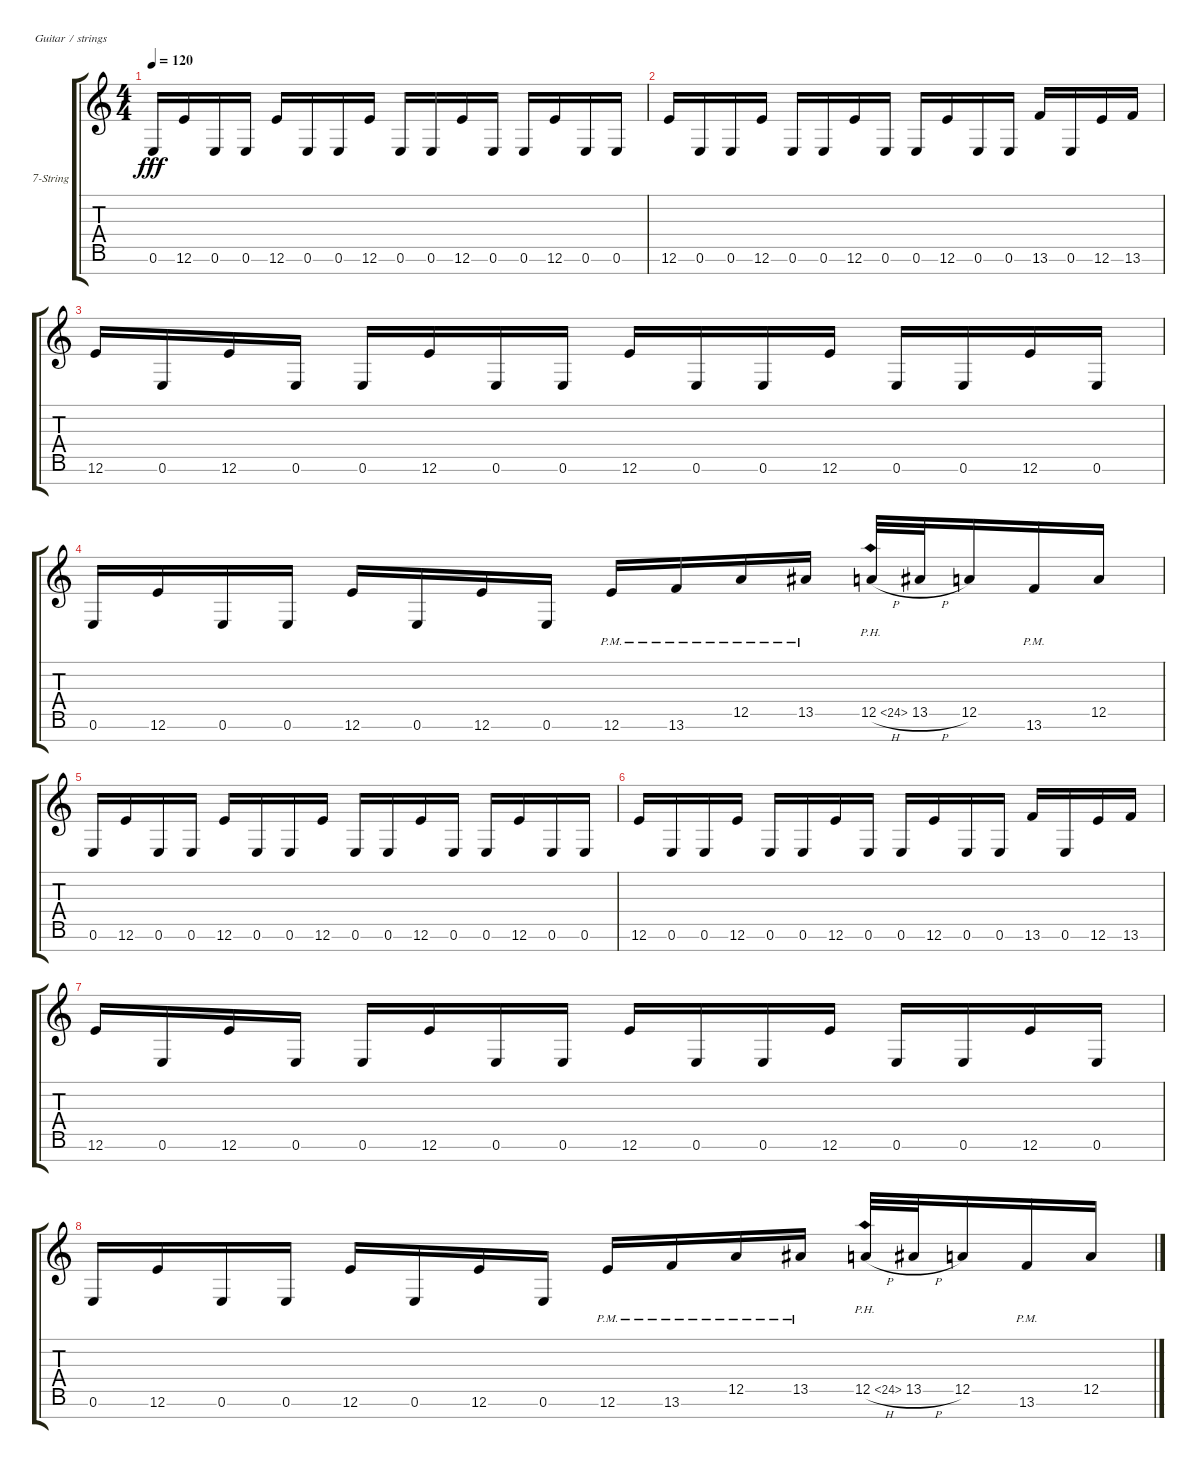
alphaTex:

\bracketExtendMode groupsimilarinstruments
\firstSystemTrackNameOrientation horizontal
\otherSystemsTrackNameOrientation horizontal
\track ("Rhythm Guitar" "7-String") {instrument distortionguitar}
\staff {score tabs}
\tuning (E4 B3 G3 D3 A2 E2 B1)
\ts (4 4)
\tempo 120
\clef g2
\ks c
0.6.16{dy fff} 12.6.16 0.6.16 0.6.16 12.6.16 0.6.16 0.6.16 12.6.16 0.6.16 0.6.16 12.6.16 0.6.16 0.6.16 12.6.16 0.6.16 0.6.16 |
12.6.16 0.6.16 0.6.16 12.6.16 0.6.16 0.6.16 12.6.16 0.6.16 0.6.16 12.6.16 0.6.16 0.6.16 13.6.16 0.6.16 12.6.16 13.6.16 |
\scale
0.510853 12.6.16 0.6.16 12.6.16 0.6.16 0.6.16 12.6.16 0.6.16 0.6.16 12.6.16 0.6.16 0.6.16 12.6.16 0.6.16 0.6.16 12.6.16 0.6.16 |
\scale
0.489227 0.6.16 12.6.16 0.6.16 0.6.16 12.6.16 0.6.16 12.6.16 0.6.16 12.6{pm}.16 13.6{pm}.16 12.5{pm}.16 13.5{pm}.16 12.5{ph 12 h}.32 13.5{h}.32 12.5.16 13.6{pm}.16 12.5.16 |
\scale
0.509434 0.6.16 12.6.16 0.6.16 0.6.16 12.6.16 0.6.16 0.6.16 12.6.16 0.6.16 0.6.16 12.6.16 0.6.16 0.6.16 12.6.16 0.6.16 0.6.16 |
\scale
0.490553 12.6.16 0.6.16 0.6.16 12.6.16 0.6.16 0.6.16 12.6.16 0.6.16 0.6.16 12.6.16 0.6.16 0.6.16 13.6.16 0.6.16 12.6.16 13.6.16 |
\scale
0.502291 12.6.16 0.6.16 12.6.16 0.6.16 0.6.16 12.6.16 0.6.16 0.6.16 12.6.16 0.6.16 0.6.16 12.6.16 0.6.16 0.6.16 12.6.16 0.6.16 |
0.6.16 12.6.16 0.6.16 0.6.16 12.6.16 0.6.16 12.6.16 0.6.16 12.6{pm}.16 13.6{pm}.16 12.5{pm}.16 13.5{pm}.16 12.5{ph 12 h}.32 13.5{h}.32 12.5.16 13.6{pm}.16 12.5.16
